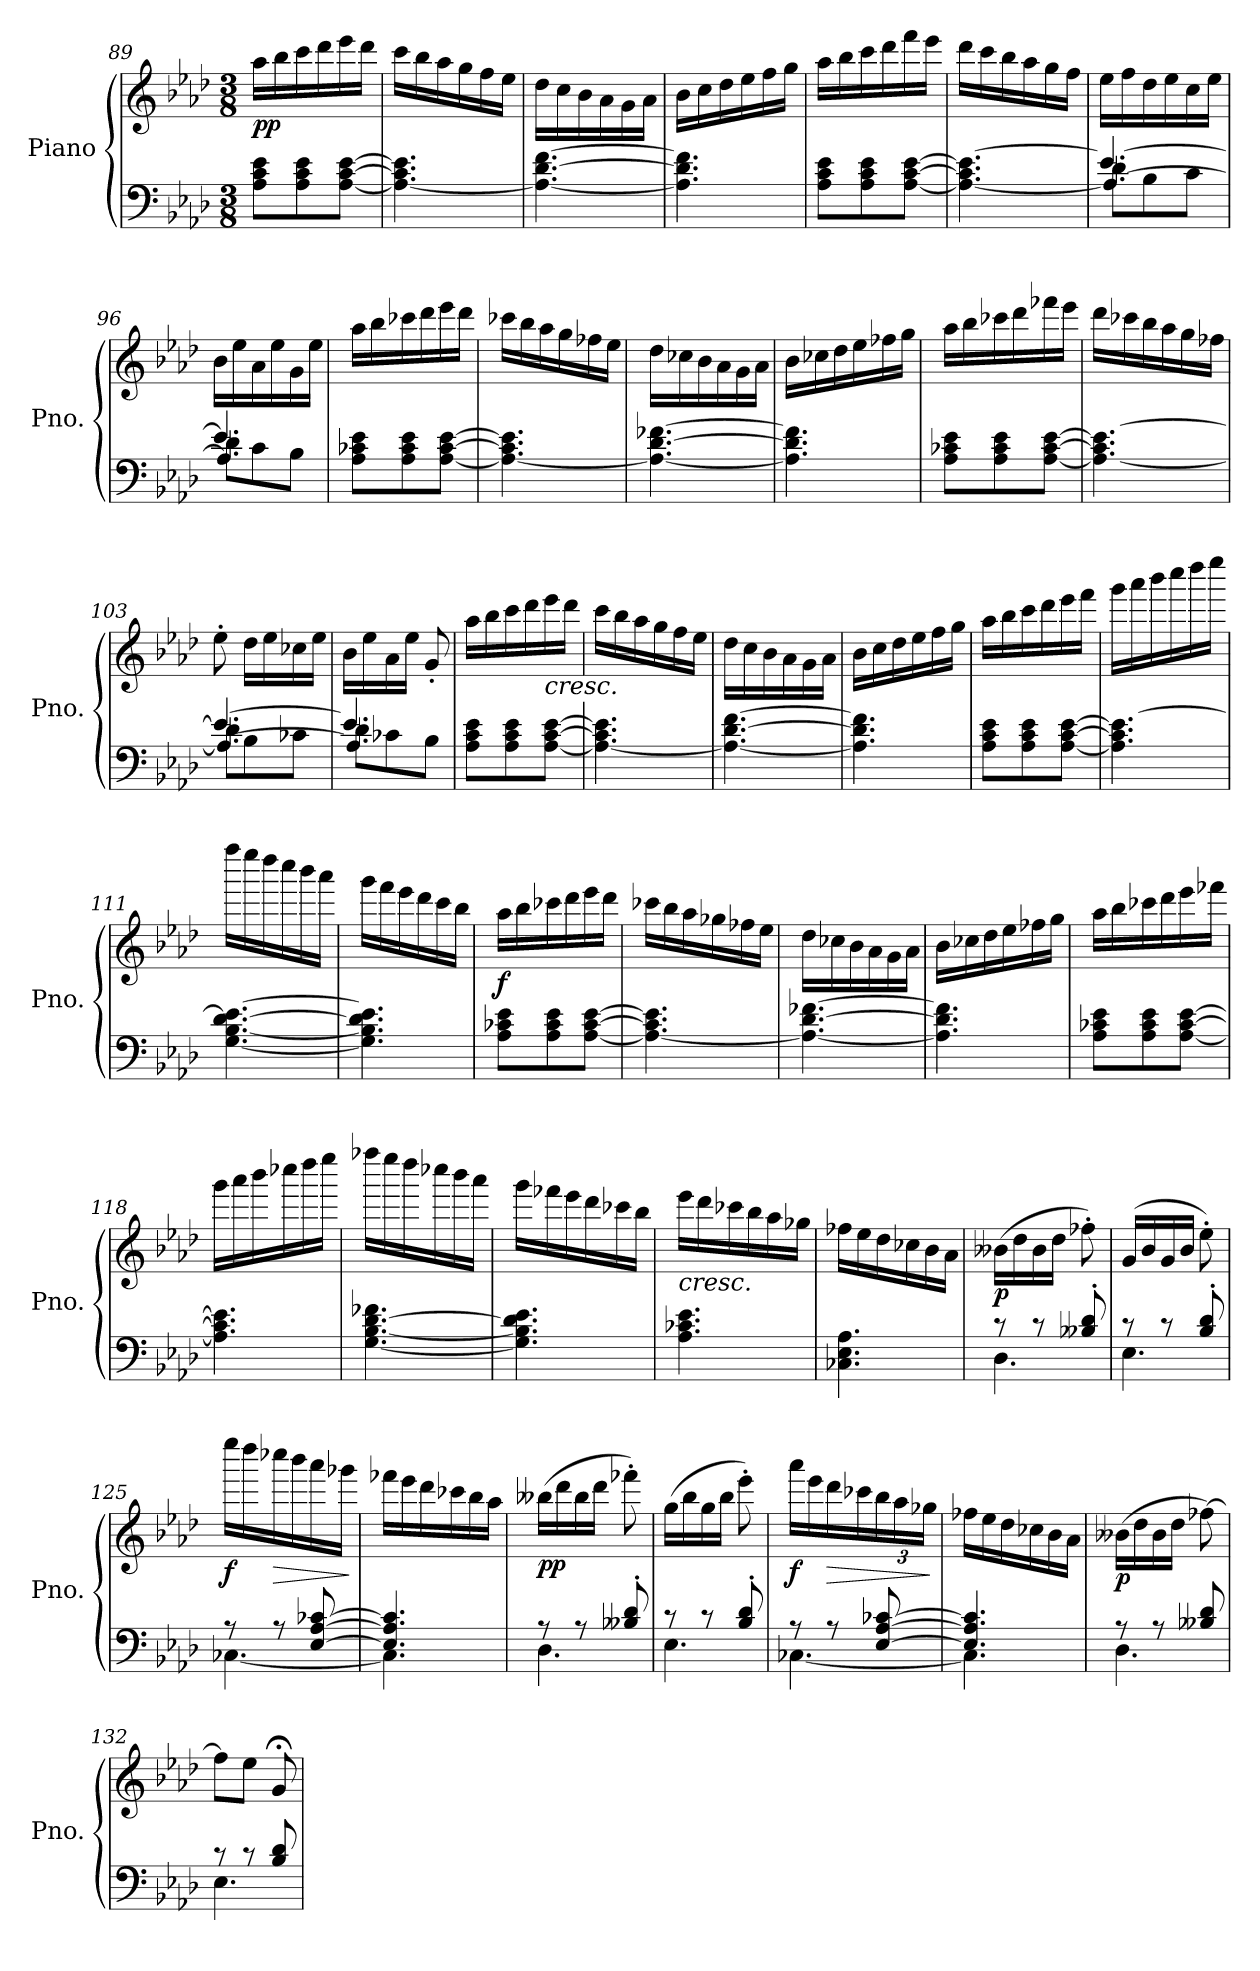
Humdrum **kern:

**kern	**kern	**dynam
*part1	*part1	*part1
*staff2	*staff1	*staff1/2
*I"Piano	*	*
*I'Pno.	*	*
!!LO:LB:g=z
*clefF4	*clefG2	*
*k[b-e-a-d-]	*k[b-e-a-d-]	*
*M3/8	*M3/8	*
=89	=89	=89
!	!	!LO:DY:b
8A-\ 8c\ 8e-\L	16aa-\LL	pp
.	16bb-\	.
8A-\ 8c\ 8e-\	16ccc\	.
.	16ddd-\	.
[8A-\ [8c\ [8e-\J	16eee-\	.
.	16ddd-\JJ	.
=90	=90	=90
4.A-\_ 4.c\] 4.e-\]	16ccc\LL	.
.	16bb-\	.
.	16aa-\	.
.	16gg\	.
.	16ff\	.
.	16ee-\JJ	.
=91	=91	=91
4.A-\_ [4.d-\ [4.f\	16dd-\LL	.
.	16cc\	.
.	16b-\	.
.	16a-\	.
.	16g\	.
.	16a-\JJ	.
=92	=92	=92
4.A-\] 4.d-\] 4.f\]	16b-\LL	.
.	16cc\	.
.	16dd-\	.
.	16ee-\	.
.	16ff\	.
.	16gg\JJ	.
=93	=93	=93
8A-\ 8c\ 8e-\L	16aa-\LL	.
.	16bb-\	.
8A-\ 8c\ 8e-\	16ccc\	.
.	16ddd-\	.
[8A-\ [8c\ [8e-\J	16fff\	.
.	16eee-\JJ	.
=94	=94	=94
4.A-\_ 4.c\] 4.e-\_	16ddd-\LL	.
.	16ccc\	.
.	16bb-\	.
.	16aa-\	.
.	16gg\	.
.	16ff\JJ	.
!!LO:LB:g=z
=95	=95	=95
*^	*	*
*	*^	*	*
4.e-/_	8d-\L	4.A-/_	16ee-\LL	.
.	.	.	16ff\	.
.	8B-\	.	16dd-\	.
.	.	.	16ee-\	.
.	8c\J	.	16cc\	.
.	.	.	16ee-\JJ	.
=96	=96	=96	=96	=96
4.e-/]	8d-\L	4.A-/]	16b-\LL	.
.	.	.	16ee-\	.
.	8c\	.	16a-\	.
.	.	.	16ee-\	.
.	8B-\J	.	16g\	.
.	.	.	16ee-\JJ	.
*v	*v	*v	*	*
=97	=97	=97
8A-\ 8c-X\ 8e-\L	16aa-\LL	.
.	16bb-\	.
8A-\ 8c-\ 8e-\	16ccc-X\	.
.	16ddd-\	.
[8A-\ [8c-\ [8e-\J	16eee-\	.
.	16ddd-\JJ	.
=98	=98	=98
4.A-\_ 4.c-\] 4.e-\]	16ccc-X\LL	.
.	16bb-\	.
.	16aa-\	.
.	16gg\	.
.	16ff-X\	.
.	16ee-\JJ	.
=99	=99	=99
4.A-\_ [4.d-\ [4.f-X\	16dd-\LL	.
.	16cc-X\	.
.	16b-\	.
.	16a-\	.
.	16g\	.
.	16a-\JJ	.
=100	=100	=100
4.A-\] 4.d-\] 4.f-\]	16b-\LL	.
.	16cc-X\	.
.	16dd-\	.
.	16ee-\	.
.	16ff-X\	.
.	16gg\JJ	.
!!LO:LB:g=z
=101	=101	=101
8A-\ 8c-X\ 8e-\L	16aa-\LL	.
.	16bb-\	.
8A-\ 8c-\ 8e-\	16ccc-X\	.
.	16ddd-\	.
[8A-\ [8c-\ [8e-\J	16fff-X\	.
.	16eee-\JJ	.
=102	=102	=102
4.A-\_ 4.c-\] 4.e-\_	16ddd-\LL	.
.	16ccc-X\	.
.	16bb-\	.
.	16aa-\	.
.	16gg\	.
.	16ff-X\JJ	.
=103	=103	=103
*^	*	*
*	*^	*	*
4.e-/_	8d-\L	4.A-/_	8ee-'\	.
.	8B-\	.	16dd-\LL	.
.	.	.	16ee-\	.
.	8c-X\J	.	16cc-X\	.
.	.	.	16ee-\JJ	.
=104	=104	=104	=104	=104
4.e-/]	8d-\L	4.A-/]	16b-\LL	.
.	.	.	16ee-\	.
.	8c-X\	.	16a-\	.
.	.	.	16ee-\JJ	.
.	8B-\J	.	8g'/	.
*v	*v	*v	*	*
=105	=105	=105
8A-\ 8c\ 8e-\L	16aa-\LL	.
.	16bb-\	.
8A-\ 8c\ 8e-\	16ccc\	.
.	16ddd-\	.
!	!LO:TX:b:i:t=cresc.	!
[8A-\ [8c\ [8e-\J	16eee-\	.
.	16ddd-\JJ	.
!!LO:PB:g=z
=106	=106	=106
4.A-\_ 4.c\] 4.e-\]	16ccc\LL	.
.	16bb-\	.
.	16aa-\	.
.	16gg\	.
.	16ff\	.
.	16ee-\JJ	.
=107	=107	=107
4.A-\_ [4.d-\ [4.f\	16dd-\LL	.
.	16cc\	.
.	16b-\	.
.	16a-\	.
.	16g\	.
.	16a-\JJ	.
=108	=108	=108
4.A-\] 4.d-\] 4.f\]	16b-\LL	.
.	16cc\	.
.	16dd-\	.
.	16ee-\	.
.	16ff\	.
.	16gg\JJ	.
=109	=109	=109
8A-\ 8c\ 8e-\L	16aa-\LL	.
.	16bb-\	.
8A-\ 8c\ 8e-\	16ccc\	.
.	16ddd-\	.
[8A-\ [8c\ [8e-\J	16eee-\	.
.	16fff\JJ	.
=110	=110	=110
4.A-\] 4.c\] 4.e-\_	16ggg\LL	.
.	16aaa-\	.
.	16bbb-\	.
.	16cccc\	.
.	16dddd-\	.
.	16eeee-\JJ	.
=111	=111	=111
[4.G\ [4.B-\ [4.d-\ 4.e-\_	16ffff\LL	.
.	16eeee-\	.
.	16dddd-\	.
.	16cccc\	.
.	16bbb-\	.
.	16aaa-\JJ	.
!!LO:LB:g=z
=112	=112	=112
4.G\] 4.B-\] 4.d-\] 4.e-\]	16ggg\LL	.
.	16fff\	.
.	16eee-\	.
.	16ddd-\	.
.	16ccc\	.
.	16bb-\JJ	.
=113	=113	=113
!	!	!LO:DY:b
8A-\ 8c-X\ 8e-\L	16aa-\LL	f
.	16bb-\	.
8A-\ 8c-\ 8e-\	16ccc-X\	.
.	16ddd-\	.
[8A-\ [8c-\ [8e-\J	16eee-\	.
.	16ddd-\JJ	.
=114	=114	=114
4.A-\_ 4.c-\] 4.e-\]	16ccc-X\LL	.
.	16bb-\	.
.	16aa-\	.
.	16gg-X\	.
.	16ff-X\	.
.	16ee-\JJ	.
=115	=115	=115
4.A-\_ [4.d-\ [4.f-X\	16dd-\LL	.
.	16cc-X\	.
.	16b-\	.
.	16a-\	.
.	16g\	.
.	16a-\JJ	.
=116	=116	=116
4.A-\] 4.d-\] 4.f-\]	16b-\LL	.
.	16cc-X\	.
.	16dd-\	.
.	16ee-\	.
.	16ff-X\	.
.	16gg\JJ	.
!!LO:LB:g=z
=117	=117	=117
8A-\ 8c-X\ 8e-\L	16aa-\LL	.
.	16bb-\	.
8A-\ 8c-\ 8e-\	16ccc-X\	.
.	16ddd-\	.
[8A-\ [8c-\ [8e-\J	16eee-\	.
.	16fff-X\JJ	.
=118	=118	=118
4.A-\] 4.c-\] 4.e-\]	16ggg\LL	.
.	16aaa-\	.
.	16bbb-\	.
.	16cccc-X\	.
.	16dddd-\	.
.	16eeee-\JJ	.
=119	=119	=119
[4.G\ [4.B-\ [4.d-\ 4.f-X\	16ffff-X\LL	.
.	16eeee-\	.
.	16dddd-\	.
.	16cccc-X\	.
.	16bbb-\	.
.	16aaa-\JJ	.
=120	=120	=120
4.G\] 4.B-\] 4.d-\] 4.e-\	16ggg\LL	.
.	16fff-X\	.
.	16eee-\	.
.	16ddd-\	.
.	16ccc-X\	.
.	16bb-\JJ	.
=121	=121	=121
!	!LO:TX:b:i:t=cresc.	!
4.A-\ 4.c-X\ 4.e-\	16eee-\LL	.
.	16ddd-\	.
.	16ccc-X\	.
.	16bb-\	.
.	16aa-\	.
.	16gg-X\JJ	.
!!LO:LB:g=z
=122	=122	=122
4.C-X\ 4.E-\ 4.A-\	16ff-X\LL	.
.	16ee-\	.
.	16dd-\	.
.	16cc-X\	.
.	16b-\	.
.	16a-\JJ	.
=123	=123	=123
*^	*	*
!	!	!	!LO:DY:b
8r	4.D-\	(>16b--X\LL	p
.	.	16dd-\	.
8r	.	16b--\	.
.	.	16dd-\JJ	.
8B--X/' 8d-/'	.	8ff-X'\)	.
=124	=124	=124	=124
8r	4.E-\	(>16g/LL	.
.	.	16b-/	.
8r	.	16g/	.
.	.	16b-/JJ	.
8B-/' 8d-/'	.	8ee-'\)	.
=125	=125	=125	=125
!	!	!	!LO:DY:b
8r	[4.C-X\	16eeee-\LL	f
.	.	16dddd-\	.
!	!	!	!LO:HP:b
8r	.	16cccc-X\	>
.	.	16bbb-\	.
[8E-/ [8A-/ [8c-X/	.	16aaa-\	.
.	.	16ggg-X\JJ	.
*v	*v	*	*
.	.	]
=126	=126	=126
*^	*	*
4.E-/] 4.A-/] 4.c-/]	4.C-\]	16fff-X\LL	.
.	.	16eee-\	.
.	.	16ddd-\	.
.	.	16ccc-X\	.
.	.	16bb-\	.
.	.	16aa-\JJ	.
=127	=127	=127	=127
!	!	!	!LO:DY:b
8r	4.D-\	(>16bb--X\LL	pp
.	.	16ddd-\	.
8r	.	16bb--\	.
.	.	16ddd-\JJ	.
8B--X/' 8d-/'	.	8fff-X'\)	.
!!LO:LB:g=z
=128	=128	=128	=128
8r	4.E-\	(>16gg\LL	.
.	.	16bb-\	.
8r	.	16gg\	.
.	.	16bb-\JJ	.
8B-/' 8d-/'	.	8eee-'\)	.
=129	=129	=129	=129
!	!	!	!LO:DY:b
8r	[4.C-X\	16aaa-\LL	f
.	.	16eee-\	.
!	!	!	!LO:HP:b
8r	.	16ddd-\	>
.	.	16ccc-X\	.
*	*	*Xbrackettup	*
[8E-/ [8A-/ [8c-X/	.	24bb-\	.
.	.	24aa-\	.
.	.	24gg-X\JJ	.
*v	*v	*	*
.	.	]
=130	=130	=130
*^	*	*
4.E-/] 4.A-/] 4.c-/]	4.C-\]	16ff-X\LL	.
.	.	16ee-\	.
.	.	16dd-\	.
.	.	16cc-X\	.
.	.	16b-\	.
.	.	16a-\JJ	.
=131	=131	=131	=131
*	*	*MM133	*
!	!	!	!LO:DY:b
8r	4.D-\	(>16b--X\LL	p
.	.	16dd-\	.
*	*	*MM126	*
8r	.	16b--\	.
.	.	16dd-\JJ	.
*	*	*MM119	*
8B--X/ 8d-/	.	[8ff-X\)	.
=132	=132	=132	=132
*	*	*MM112	*
8r	4.E-\	8ff-\L]	.
*	*	*MM105	*
8r	.	8ee-\J	.
8B-/ 8d-/	.	8g;</	.
*v	*v	*	*
=	=	=
*-	*-	*-
